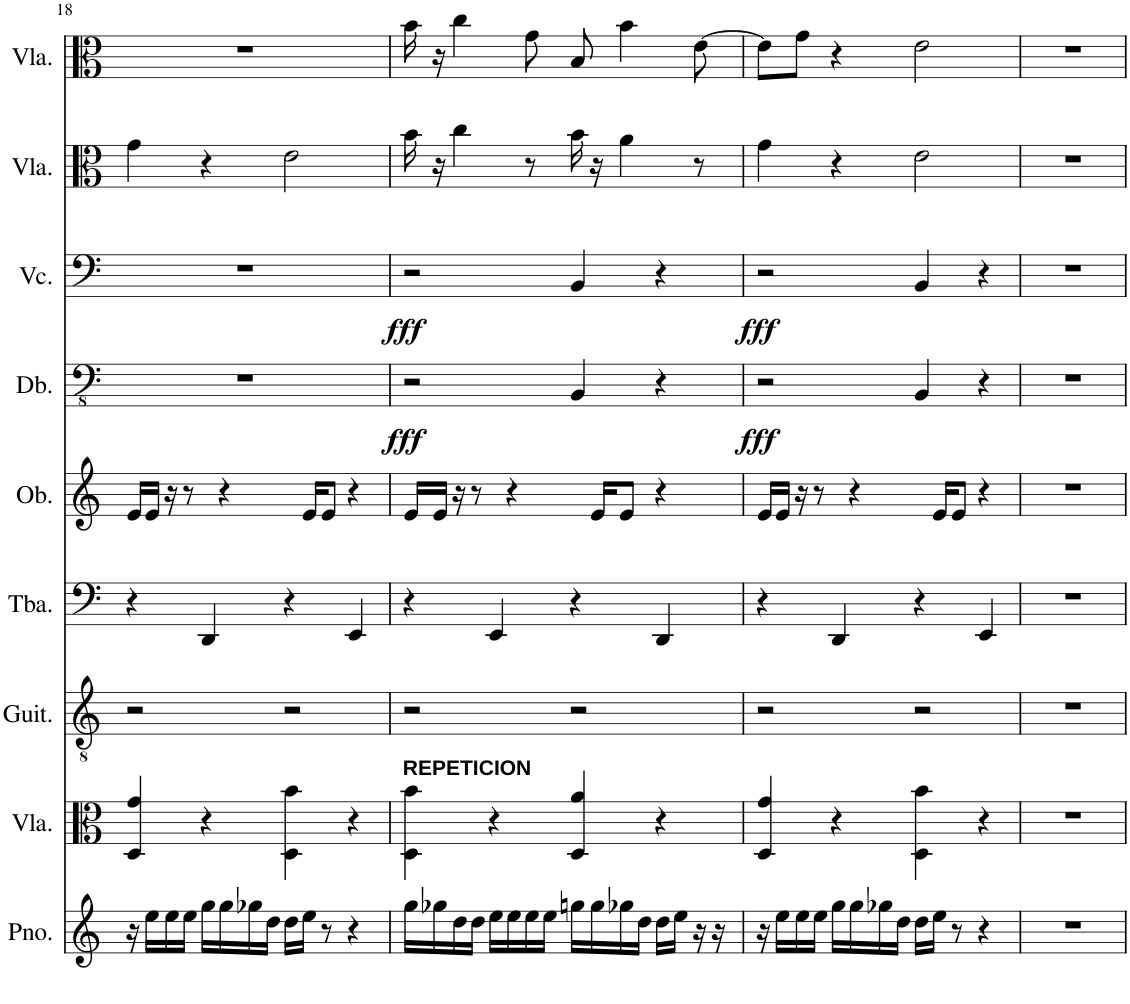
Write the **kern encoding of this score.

**kern	**kern	**kern	**kern	**kern	**kern	**dynam	**kern	**dynam	**kern	**kern
*part9	*part8	*part7	*part6	*part5	*part4	*part4	*part3	*part3	*part2	*part1
*staff9	*staff8	*staff7	*staff6	*staff5	*staff4	*staff4	*staff3	*staff3	*staff2	*staff1
*I"Piano	*I"Viola	*I"Classical Guitar	*I"Tuba	*I"Oboe	*I"Double Bass	*	*I"Violoncello	*	*I"Viola	*I"Viola
*I'Pno.	*I'Vla.	*I'Guit.	*I'Tba.	*I'Ob.	*I'Db.	*	*I'Vc.	*	*I'Vla.	*I'Vla.
!!LO:PB:g=z
*clefG2	*clefC3	*clefGv2	*clefF4	*clefG2	*clefFv4	*	*clefF4	*	*clefC3	*clefC3
*	*	*	*	*	*Trd7c12	*	*	*	*	*
*k[]	*k[]	*k[]	*k[]	*k[]	*k[]	*	*k[]	*	*k[]	*k[]
*M4/4	*M4/4	*M4/4	*M4/4	*M4/4	*M4/4	*	*M4/4	*	*M4/4	*M4/4
=18	=18	=18	=18	=18	=18	=18	=18	=18	=18	=18
16r	4D/ 4g/	2r	4r	16e/LL	1r	.	1r	.	4g\	1r
16ee\LL	.	.	.	16e/JJ	.	.	.	.	.	.
16ee\	.	.	.	16r	.	.	.	.	.	.
16ee\JJ	.	.	.	8r	.	.	.	.	.	.
16gg\LL	4r	.	4DD/	.	.	.	.	.	4r	.
16gg\	.	.	.	4r	.	.	.	.	.	.
16gg-X\	.	.	.	.	.	.	.	.	.	.
16dd\JJ	.	.	.	.	.	.	.	.	.	.
16dd\LL	4D\ 4b\	2r	4r	.	.	.	.	.	2e\	.
16ee\JJ	.	.	.	16e/KL	.	.	.	.	.	.
8r	.	.	.	8e/J	.	.	.	.	.	.
4r	4r	.	4EE/	4r	.	.	.	.	.	.
=19	=19	=19	=19	=19	=19	=19	=19	=19	=19	=19
!	!LO:TX:a:B:t=REPETICION	!	!	!	!	!	!	!	!	!
!	!	!	!	!	!	!LO:DY:b	!	!LO:DY:b	!	!
16gg\LL	4D\ 4b\	2r	4r	16e/LL	2r	fff	2r	fff	16b\	16b\
16gg-X\	.	.	.	16e/JJ	.	.	.	.	16r	16r
16dd\	.	.	.	16r	.	.	.	.	4cc\	4cc\
16dd\JJ	.	.	.	8r	.	.	.	.	.	.
16ee\LL	4r	.	4EE/	.	.	.	.	.	.	.
16ee\	.	.	.	4r	.	.	.	.	.	.
16ee\	.	.	.	.	.	.	.	.	8r	8g\
16ee\JJ	.	.	.	.	.	.	.	.	.	.
16ggn\LL	4D/ 4a/	2r	4r	.	4BBB/	.	4BB/	.	16b\	8B/
16gg\	.	.	.	16e/KL	.	.	.	.	16r	.
16gg-X\	.	.	.	8e/J	.	.	.	.	4a\	4b\
16dd\JJ	.	.	.	.	.	.	.	.	.	.
16dd\LL	4r	.	4DD/	4r	4r	.	4r	.	.	.
16ee\JJ	.	.	.	.	.	.	.	.	.	.
16r	.	.	.	.	.	.	.	.	8r	[8e\
16r	.	.	.	.	.	.	.	.	.	.
=20	=20	=20	=20	=20	=20	=20	=20	=20	=20	=20
!	!	!	!	!	!	!LO:DY:b	!	!LO:DY:b	!	!
16r	4D/ 4g/	2r	4r	16e/LL	2r	fff	2r	fff	4g\	8e\L]
16ee\LL	.	.	.	16e/JJ	.	.	.	.	.	.
16ee\	.	.	.	16r	.	.	.	.	.	8g\J
16ee\JJ	.	.	.	8r	.	.	.	.	.	.
16gg\LL	4r	.	4DD/	.	.	.	.	.	4r	4r
16gg\	.	.	.	4r	.	.	.	.	.	.
16gg-X\	.	.	.	.	.	.	.	.	.	.
16dd\JJ	.	.	.	.	.	.	.	.	.	.
16dd\LL	4D\ 4b\	2r	4r	.	4BBB/	.	4BB/	.	2e\	2e\
16ee\JJ	.	.	.	16e/KL	.	.	.	.	.	.
8r	.	.	.	8e/J	.	.	.	.	.	.
4r	4r	.	4EE/	4r	4r	.	4r	.	.	.
=21	=21	=21	=21	=21	=21	=21	=21	=21	=21	=21
1r	1r	1r	1r	1r	1r	.	1r	.	1r	1r
=	=	=	=	=	=	=	=	=	=	=
*-	*-	*-	*-	*-	*-	*-	*-	*-	*-	*-
